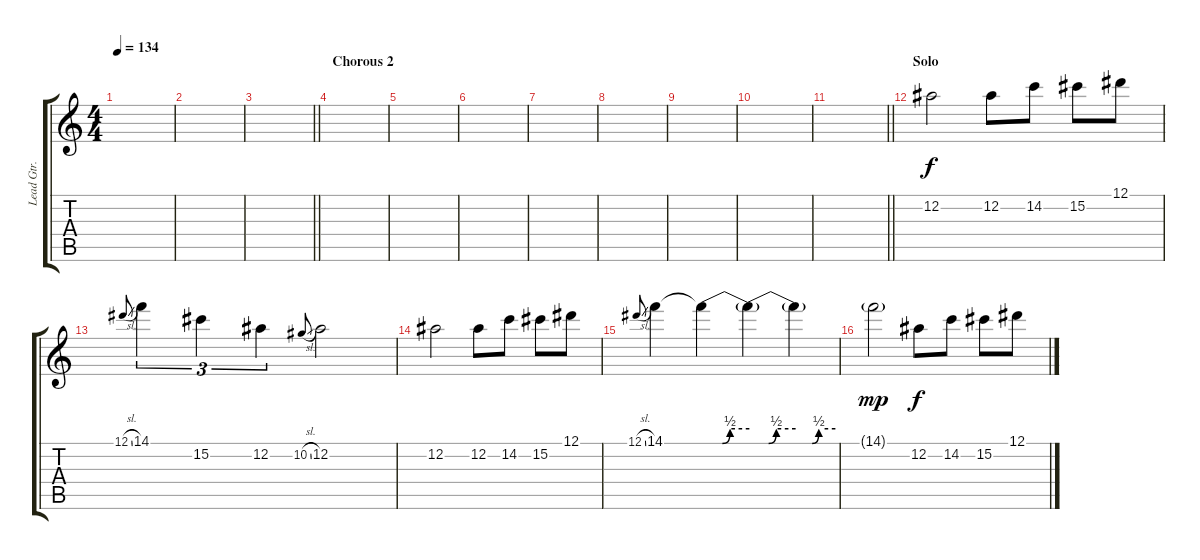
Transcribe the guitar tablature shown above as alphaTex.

\track ("Lead Gtr. 1" "Lead Gtr. ") {instrument distortionguitar}
\staff {score tabs}
\tuning (Eb4 Bb3 Gb3 Db3 Ab2 Eb2) {hide}
\ts (4 4)
\tempo 134
\clef g2
\ks c
|
|
\barLineRight lightlight
|
\section ("" "Chorous 2")
|
|
|
|
|
|
|
\barLineRight lightlight
|
\section ("" "Solo")
12.2.2{volume 8 balance 6} 12.2.8 14.2.8 15.2.8 12.1.8 |
12.1{sl}.8{gr onbeat} 14.1.4{tu (3 2)} 15.2.4{tu (3 2)} 12.2.4{tu (3 2)} 10.2{sl}.8{gr onbeat} 12.2.2 |
12.2.2 12.2.8 14.2.8 15.2.8 12.1.8 |
12.1{sl}.8{gr onbeat} 14.1.4 14.1{be (custom 0 0 25 0 35 2 60 2) t}.4 14.1{be (custom 0 0 25 0 35 2 60 2) t}.4 14.1{be (custom 0 0 25 0 35 2 60 2) t}.4 |
14.1{g}.2{dy mp} 12.2.8{dy f} 14.2.8 15.2.8 12.1.8
